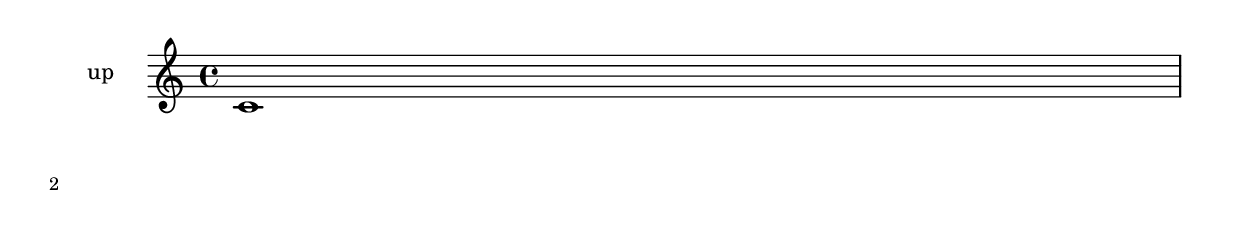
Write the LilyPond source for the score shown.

\version "2.21.0"

\header {
  texidoc = "Instrument names are removed when the staves are
killed off.

In this example, the second staff (marked by the bar number 2)
disappears, as does the instrument name."
}
        
\new PianoStaff <<
  \new Staff {
    \override Staff.VerticalAxisGroup.remove-empty = ##t  
    \set PianoStaff.instrumentName = "up"
    \set PianoStaff.shortInstrumentName = "u"
    c'1\break R
  }
>>
